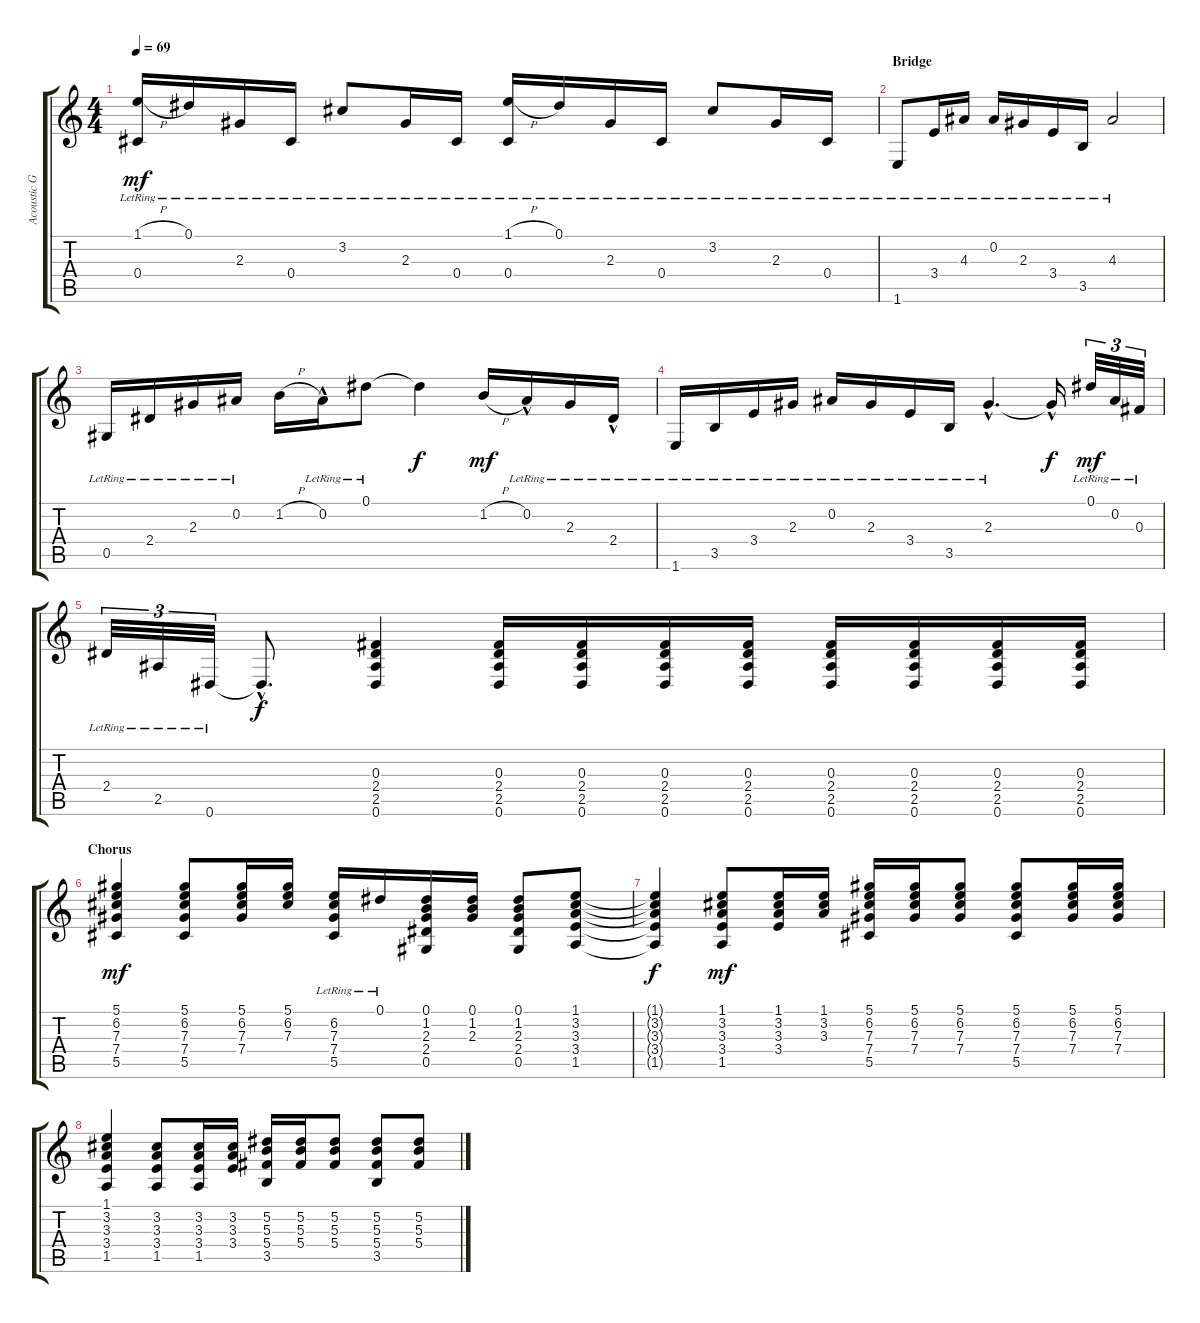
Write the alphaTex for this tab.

\track ("Acoustic Guitar I" "Acoustic G") {instrument acousticguitarsteel}
\staff {score tabs}
\tuning (Eb4 Bb3 Gb3 Db3 Ab2 Eb2) {hide}
\ts (4 4)
\tempo 69
\clef g2
\ks c
(1.1{h} 0.4{lr}).16{dy mf} 0.1{lr}.16 2.3{lr}.16 0.4{lr}.16 3.2{lr}.8 2.3{lr}.16 0.4{lr}.16 (1.1{h} 0.4{lr}).16 0.1{lr}.16 2.3{lr}.16 0.4{lr}.16 3.2{lr}.8 2.3{lr}.16 0.4{lr}.16 |
\section ("" "Bridge")
1.6{lr}.8 3.4{lr}.16 4.3{lr}.16 0.2{lr}.16 2.3{lr}.16 3.4{lr}.16 3.5{lr}.16 4.3{lr}.2 |
0.5{lr}.16 2.4{lr}.16 2.3{lr}.16 0.2{lr}.16 1.2{h}.16 0.2{hac lr}.16 0.1{lr}.8 0.1{t}.4{dy f} 1.2{h}.16{dy mf} 0.2{hac lr}.16 2.3{lr}.16 2.4{hac lr}.16 |
1.6{lr}.16 3.5{lr}.16 3.4{lr}.16 2.3{lr}.16 0.2{lr}.16 2.3{lr}.16 3.4{lr}.16 3.5{lr}.16 2.3{hac lr}.4{d} 2.3{hac t}.16{dy f} 0.1{lr}.32{tu (3 2) dy mf} 0.2{lr}.32{tu (3 2)} 0.3{lr}.32{tu (3 2)} |
2.4{lr}.32{tu (3 2)} 2.5{lr}.32{tu (3 2)} 0.6{lr}.32{tu (3 2)} 0.6{hac t}.8{d dy f} (0.3 2.4 2.5 0.6).4 (0.3 2.4 2.5 0.6).16 (0.3 2.4 2.5 0.6).16 (0.3 2.4 2.5 0.6).16 (0.3 2.4 2.5 0.6).16 (0.3 2.4 2.5 0.6).16 (0.3 2.4 2.5 0.6).16 (0.3 2.4 2.5 0.6).16 (0.3 2.4 2.5 0.6).16 |
\section ("" "Chorus")
(5.1 6.2 7.3 7.4 5.5).4{dy mf} (5.1 6.2 7.3 7.4 5.5).8 (5.1 6.2 7.3 7.4).16 (5.1 6.2 7.3).16 (6.2 7.3{lr} 7.4{lr} 5.5{lr}).16 0.1{lr}.16 (0.1 1.2 2.3 2.4 0.5).16 (0.1 1.2 2.3).16 (0.1 1.2 2.3 2.4 0.5).8 (1.1 3.2 3.3 3.4 1.5).8 |
(1.1{t} 3.2{t} 3.3{t} 3.4{t} 1.5{t}).4{dy f} (1.1 3.2 3.3 3.4 1.5).8{dy mf} (1.1 3.2 3.3 3.4).16 (1.1 3.2 3.3).16 (5.1 6.2 7.3 7.4 5.5).16 (5.1 6.2 7.3 7.4).16 (5.1 6.2 7.3 7.4).8 (5.1 6.2 7.3 7.4 5.5).8 (5.1 6.2 7.3 7.4).16 (5.1 6.2 7.3 7.4).16 |
(1.1 3.2 3.3 3.4 1.5).4 (3.2 3.3 3.4 1.5).8 (3.2 3.3 3.4 1.5).16 (3.2 3.3 3.4).16 (5.2 5.3 5.4 3.5).16 (5.2 5.3 5.4).16 (5.2 5.3 5.4).8 (5.2 5.3 5.4 3.5).8 (5.2 5.3 5.4).8
